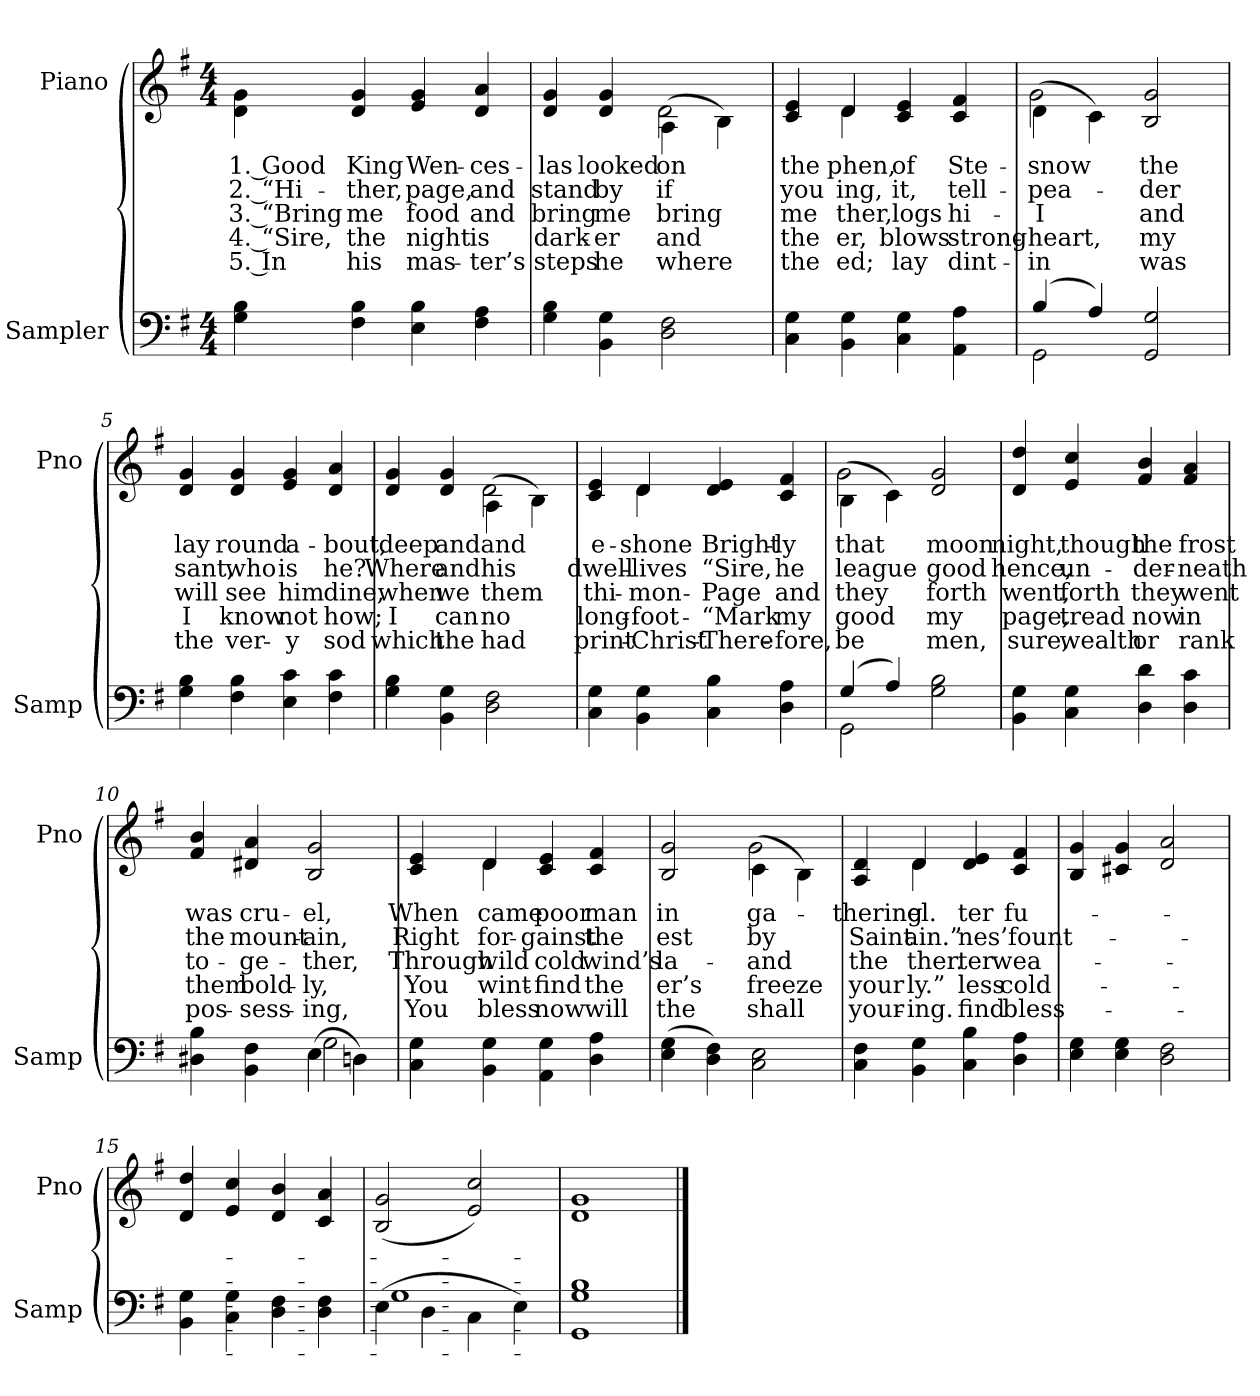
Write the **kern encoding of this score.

**kern	**kern	**text	**text	**text	**text	**text
*part2	*part1	*part1	*part1	*part1	*part1	*part1
*staff2	*staff1	*staff1	*staff1	*staff1	*staff1	*staff1
*I"Sampler	*I"Piano	*	*	*	*	*
*I'Samp	*I'Pno	*	*	*	*	*
*clefF4	*clefG2	*	*	*	*	*
*k[f#]	*k[f#]	*	*	*	*	*
*G:	*G:	*	*	*	*	*
*M4/4	*M4/4	*	*	*	*	*
=1	=1	=1	=1	=1	=1	=1
4G\ 4B\	4d\ 4g\	1. Good	2. “Hi-	3. “Bring	4. “Sire,	5. In
4F#\ 4B\	4d/ 4g/	King	-ther,	me	the	his
4E\ 4B\	4e/ 4g/	Wen-	page,	food	night	mas-
4F#\ 4A\	4d/ 4a/	-ces-	and	and	is	-ter’s
=2	=2	=2	=2	=2	=2	=2
*	*^	*	*	*	*	*
4G\ 4B\	4d/ 4g/	2ryy	-las	stand	bring	dark-	steps
4BB\ 4G\	4d/ 4g/	.	looked	by	me	-er	he
2D\ 2F#\	(4A\	2d	on	if	bring	and	where
.	4B\)	.	.	.	.	.	.
=3	=3	=3	=3	=3	=3	=3	=3
4C\ 4G\	4c/ 4e/	4ryy	the	you	me	the	the
4BB\ 4G\	4d/	4d	-phen,	-ing,	-ther,	-er,	-ed;
4C\ 4G\	4c/ 4e/	2ryy	of	it,	logs	blows	lay
4AA\ 4A\	4c/ 4f#/	.	Ste-	tell-	hi-	strong-	dint-
=4	=4	=4	=4	=4	=4	=4	=4
*^	*	*	*	*	*	*	*
(4B/	2GG	(4d\	2g	snow	pea-	I	heart,	in
4A/)	.	4c\)	.	.	.	.	.	.
2GG/ 2G/	2ryy	2B/ 2g/	2ryy	the	-der	and	my	was
*v	*v	*	*	*	*	*	*	*
*	*v	*v	*	*	*	*	*
=5	=5	=5	=5	=5	=5	=5
4G\ 4B\	4d/ 4g/	lay	-sant,	will	I	the
4F#\ 4B\	4d/ 4g/	round	who	see	know	ver-
4E\ 4c\	4e/ 4g/	a-	is	him	not	-y
4F#\ 4c\	4d/ 4a/	-bout,	he?	dine,	how;	sod
=6	=6	=6	=6	=6	=6	=6
*	*^	*	*	*	*	*
4G\ 4B\	4d/ 4g/	2ryy	deep	Where	when	I	which
4BB\ 4G\	4d/ 4g/	.	and	and	we	can	the
2D\ 2F#\	(4A\	2d	and	his	them	no	had
.	4B\)	.	.	.	.	.	.
=7	=7	=7	=7	=7	=7	=7	=7
4C\ 4G\	4c/ 4e/	4ryy	e-	dwell-	thi-	long-	print-
4BB\ 4G\	4d/	4d	shone	lives	mon-	foot-	Christ-
4C\ 4B\	4d/ 4e/	2ryy	Bright-	“Sire,	Page	“Mark	There-
4D\ 4A\	4c/ 4f#/	.	-ly	he	and	my	-fore,
=8	=8	=8	=8	=8	=8	=8	=8
*^	*	*	*	*	*	*	*
(4G/	2GG	(4B\	2g	that	league	they	good	be
4A/)	.	4c\)	.	.	.	.	.	.
2G\ 2B\	2ryy	2d/ 2g/	2ryy	moon	good	forth	my	men,
*v	*v	*	*	*	*	*	*	*
*	*v	*v	*	*	*	*	*
=9	=9	=9	=9	=9	=9	=9
4BB\ 4G\	4d/ 4dd/	night,	hence,	went,	page,	sure,
4C\ 4G\	4e/ 4cc/	though	un-	forth	tread	wealth
4D\ 4d\	4f#/ 4b/	the	-der-	they	now	or
4D\ 4c\	4f#/ 4a/	frost	-neath	went	in	rank
=10	=10	=10	=10	=10	=10	=10
*^	*	*	*	*	*	*
4D#X\ 4B\	2ryy	4f#/ 4b/	was	the	to-	them	pos-
4BB\ 4F#\	.	4d#X/ 4a/	cru-	mount-	-ge-	bold-	-sess-
(4E\	2G	2B/ 2g/	-el,	-ain,	-ther,	-ly,	-ing,
4Dn\)	.	.	.	.	.	.	.
*v	*v	*	*	*	*	*	*
=11	=11	=11	=11	=11	=11	=11
*	*^	*	*	*	*	*
4C\ 4G\	4c/ 4e/	4ryy	When	Right	Through	You	You
4BB\ 4G\	4d/	4d	came	for-	wild	wint-	bless
4AA\ 4G\	4c/ 4e/	2ryy	poor	-gainst	cold	find	now
4D\ 4A\	4c/ 4f#/	.	man	the	wind’s	the	will
=12	=12	=12	=12	=12	=12	=12	=12
(4E\ 4G\	2B/ 2g/	2ryy	in	-est	la-	-er’s	the
4D\ 4F#\)	.	.	.	.	.	.	.
2C\ 2E\	(4c\	2g	ga-	by	and	freeze	shall
.	4B\)	.	.	.	.	.	.
=13	=13	=13	=13	=13	=13	=13	=13
4C\ 4F#\	4A/ 4d/	4ryy	-thering	Saint	the	your	your-
4BB\ 4G\	4d/	4d	-el.	-ain.”	-ther.	-ly.”	-ing.
4C\ 4B\	4d/ 4e/	2ryy	-ter	-nes’	-ter	less	find
4D\ 4A\	4c/ 4f#/	.	fu-	fount-	wea-	cold-	bless-
*	*v	*v	*	*	*	*	*
=14	=14	=14	=14	=14	=14	=14
4E\ 4G\	4B/ 4g/	.	.	.	.	.
4E\ 4G\	4c#X/ 4g/	.	.	.	.	.
2D\ 2F#\	2d/ 2a/	.	.	.	.	.
=15	=15	=15	=15	=15	=15	=15
4BB\ 4G\	4d/ 4dd/	.	.	.	.	.
4C\ 4G\	4e/ 4cc/	.	.	.	.	.
4D\ 4F#\	4d/ 4b/	.	.	.	.	.
4D\ 4F#\	4c/ 4a/	.	.	.	.	.
=16	=16	=16	=16	=16	=16	=16
*^	*	*	*	*	*	*
(4E\	1G	(2B/ 2g/	.	.	.	.	.
4D\	.	.	.	.	.	.	.
4C\	.	2e/ 2cc/)	.	.	.	.	.
4E\)	.	.	.	.	.	.	.
*v	*v	*	*	*	*	*	*
=17	=17	=17	=17	=17	=17	=17
1GG\ 1G\ 1B\	1d/ 1g/	.	.	.	.	.
==	==	==	==	==	==	==
*-	*-	*-	*-	*-	*-	*-
